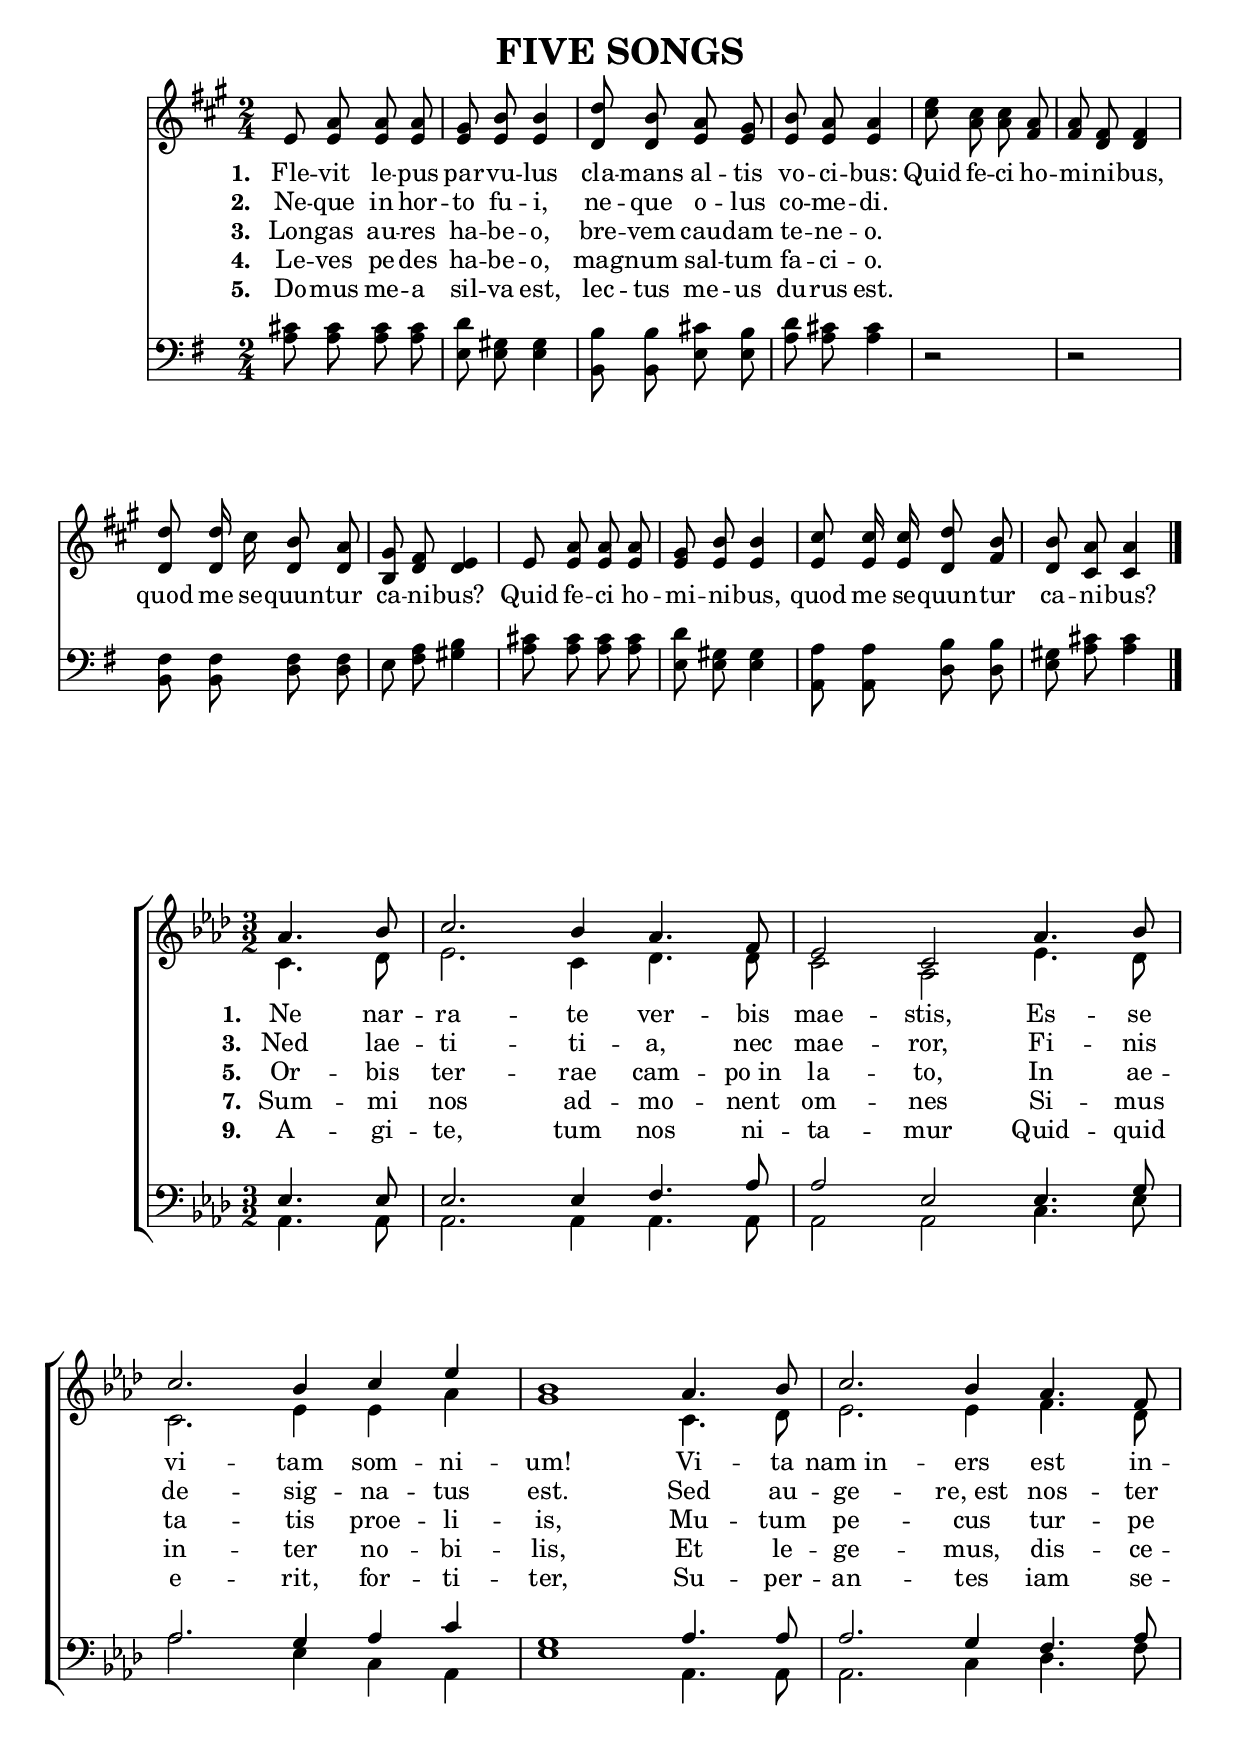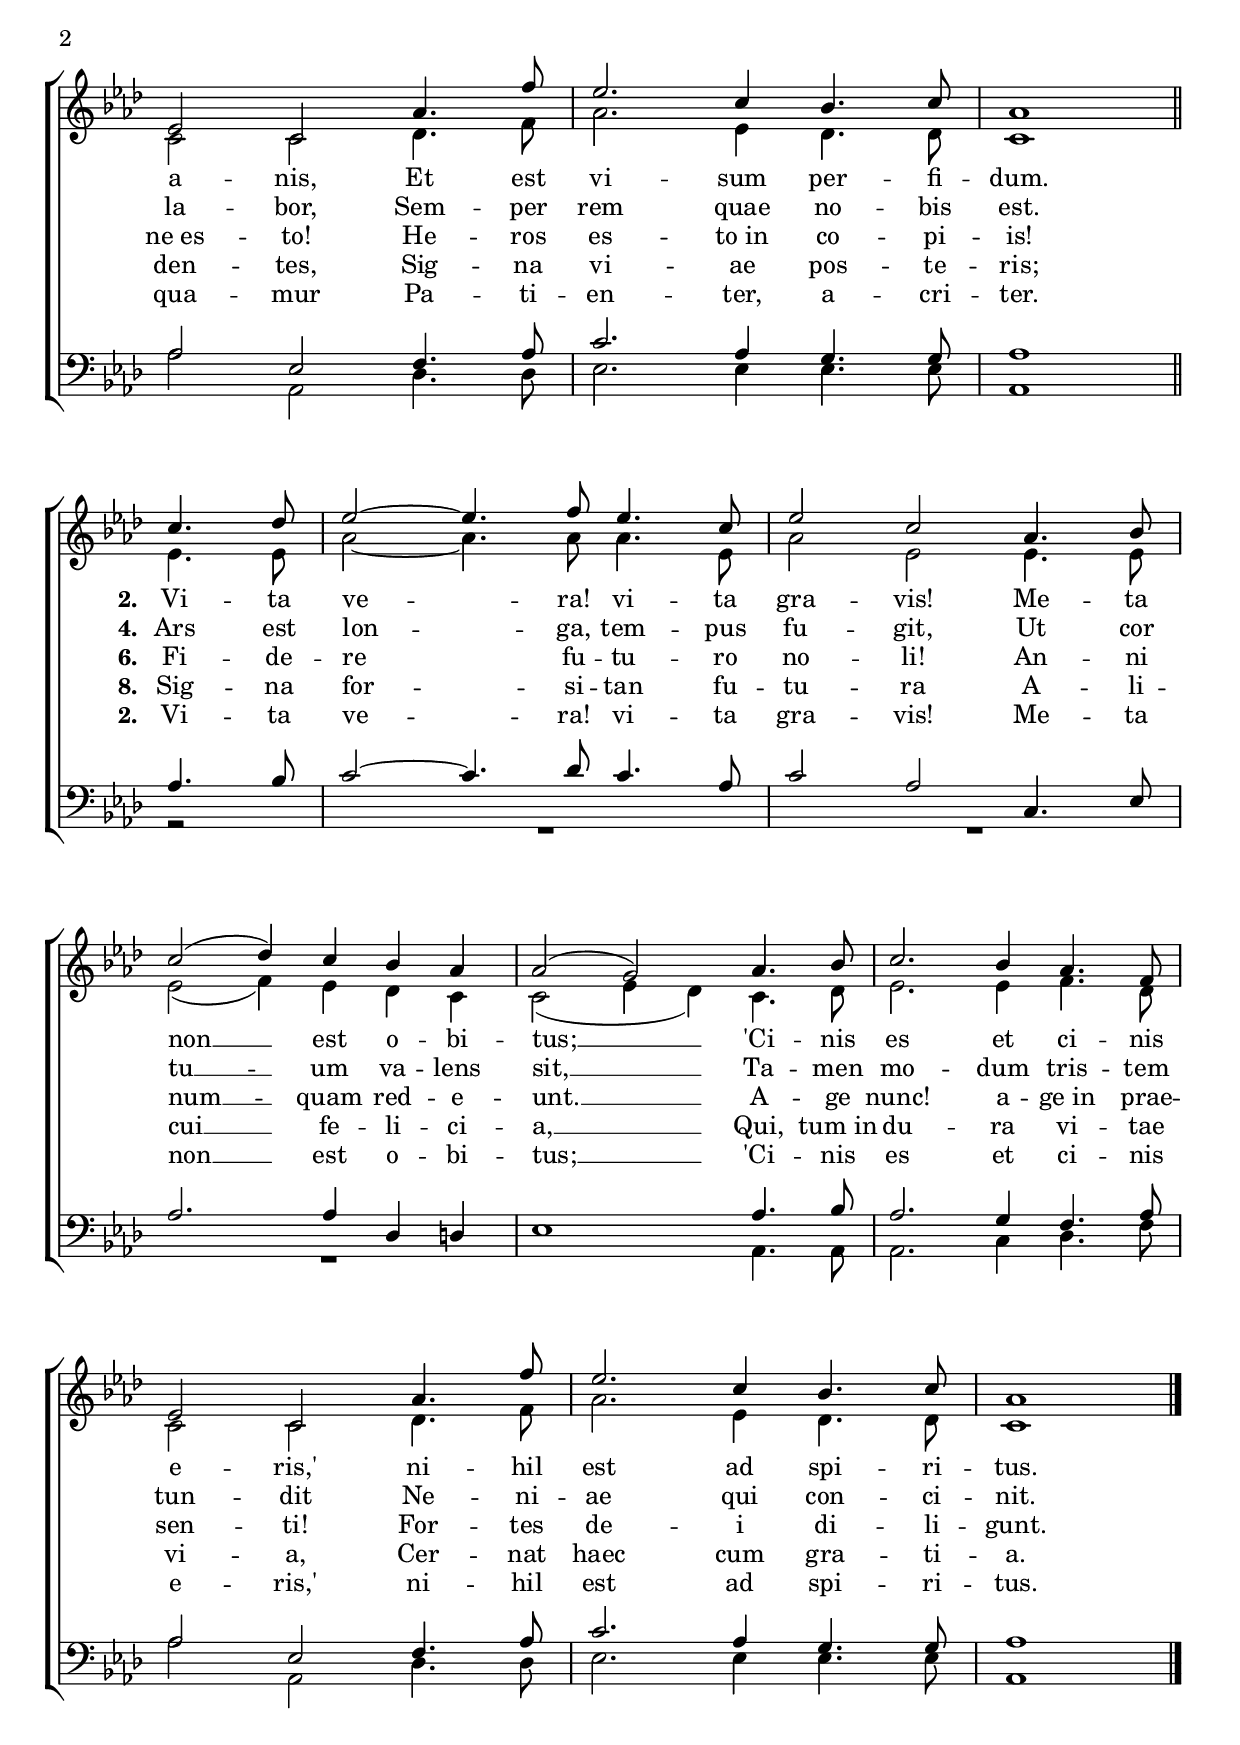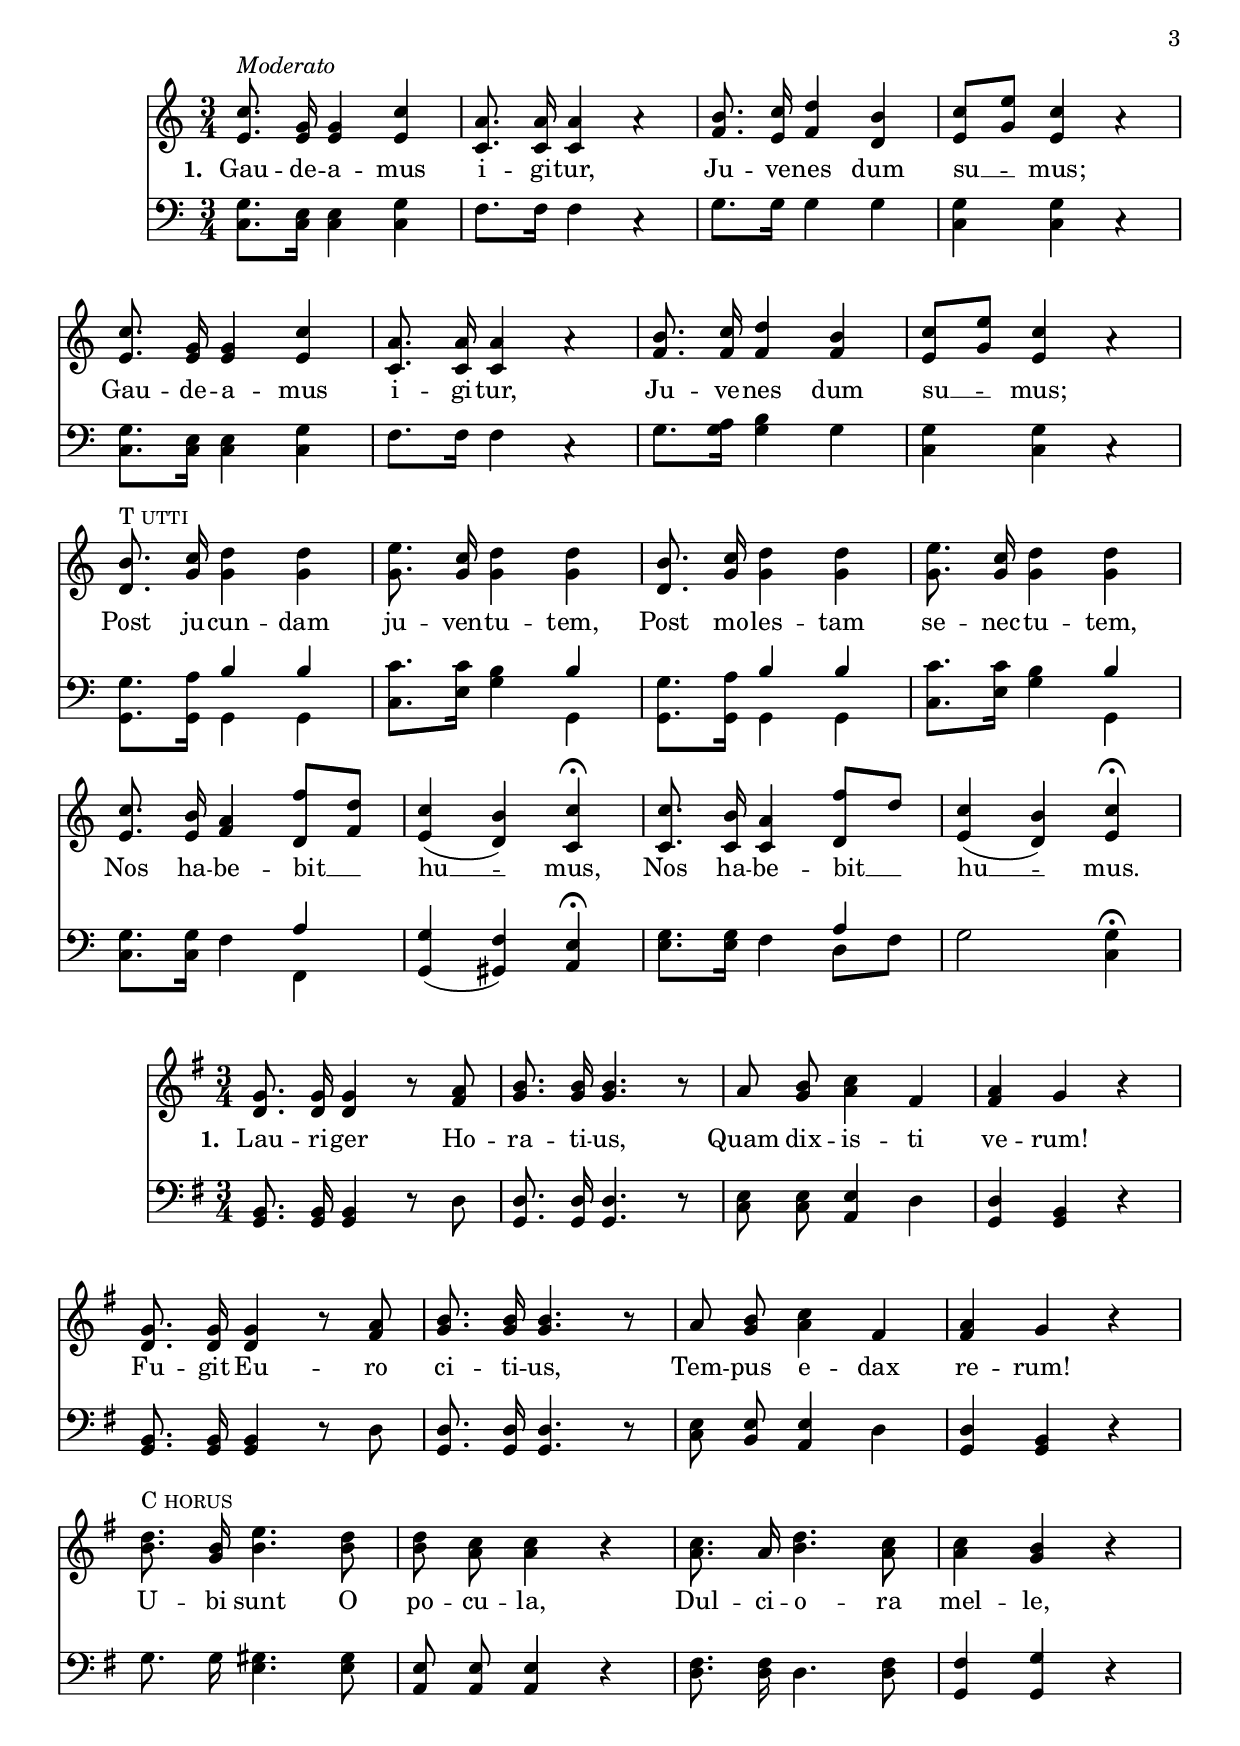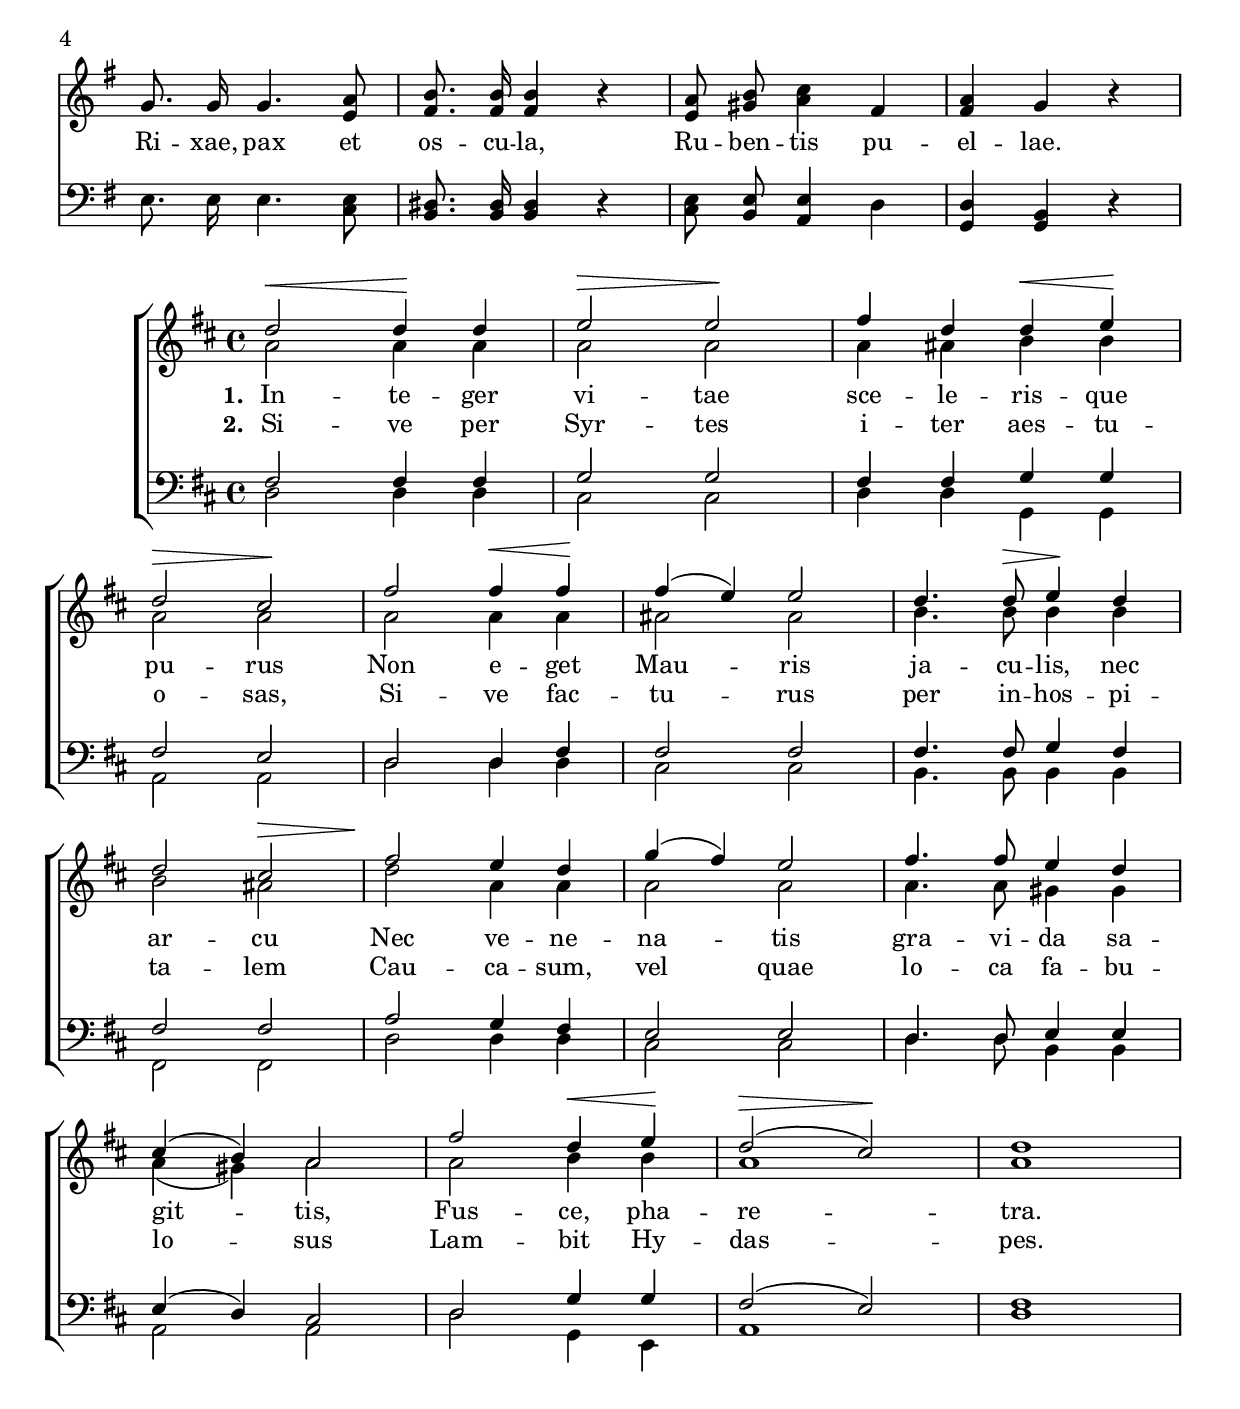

%{ This file contains the music for five songs:
  Flevit Lepus Parvulus
  Carmen Vitae (2 pages)
  Gaudeamus Igitur
  Lauriger Horatius
  Integer Vitae
They can be printed as is, but the titles won't display.
If you pull them into separate files, remove the "remark" tags from the headers, and delete or remark-out the \pageBreak command at the beginning of each song.

Text has been reduced to ascii (7-bit) form:
The name Barthelemon should have acute accents on both e's.
All occurences of lower-case "ae" should have the -ae- ligature.
The single quotation marks in "Carmen Vitae" are best replaced by curly double-quotes if your computer can display them. Ordinary double quotes may cause problems.
 %}

\version "2.6.3"
\include "english.ly"

\header{
  title = "FIVE SONGS"
}


%{ \header { title = "FLEVIT LEPUS PARVULUS"
composer = "16th Century Student Song"
} %}

<<
\relative e'
{
   \clef treble
   \key a \major
   \time 2/4
   \autoBeamOff

  << { e8 a a a  gs b b4  d8 b a gs  b a a4 |
       e'8 cs cs a  a fs fs4 | d'8 d16 cs b8 a  gs fs e4 |
       e8 a a a  gs b b4 | cs8 cs16 cs d8 b  b a a4 | \bar "|."
    } 
    {  s8 e8 e e  e  e e4  d8 d e e   e e e4 |
       cs'8 a a fs  fs d d4  | d8 d16 s16 d8 d  b8 d d4 |
       s8 e8 e e  e e e4  | e8 e16 e d8 fs  d cs cs4 |
   } 
   >>
}

  \addlyrics {
  \set stanza = "1. "
  Fle -- vit le -- pus par -- vu -- lus
  cla -- mans al -- tis vo -- ci -- bus:
  Quid fe -- ci ho -- mi -- ni -- bus,
  quod me se -- quun -- tur ca -- ni -- bus?
  Quid fe -- ci ho -- mi -- ni -- bus,
  quod me se -- quun -- tur ca -- ni -- bus?
  }

  \addlyrics {
  \set stanza = "2. "
  Ne -- que in hor -- to fu -- i,
  ne -- que o -- lus co -- me -- di.
  }

  \addlyrics {
  \set stanza = "3. "
  Lon -- gas au -- res ha -- be -- o,
  bre -- vem cau -- dam te -- ne -- o.
  }

  \addlyrics {
  \set stanza = "4. "
  Le -- ves pe -- des ha -- be -- o,
  mag -- num sal -- tum fa -- ci -- o.
  }

  \addlyrics {
  \set stanza = "5. "
  Do -- mus me -- a sil -- va est,
  lec -- tus me -- us du -- rus est.
  }

\new Staff
\relative cs'
{
  \clef bass
  \key g \major
  \time 2/4
  \autoBeamOff

   << { cs8 cs cs cs  d gs, gs4  b8 b cs b  d cs cs4
        d,2\rest  d2\rest  fs8 fs fs fs  e a b4
        cs8 cs cs cs  d gs, gs4 a8 a b b gs cs cs4 
     }
      { a8 a a a  e e e4  b8 b e e  a a a4
       s2  s2  b,8 b d d  s8 fs8 gs4
       a8 a a a  e e e4  a,8 a d d  e a a4
     } >>
}
>>

\layout {
  \context {
    \Score
    \remove Bar_number_engraver
} }

% \version "2.6.3"
% \include "english.ly"

%{ \header { title = "CARMEN VITAE"
poet = \markup \column {"H. W. Longfellow, 1839, English" "B. L. D'Ooge, 1885, Latin"}
composer = "F. H. Barthelemon, 1741-1808"
}  %}

global = {
  \key af \major
  \time 3/2
  \autoBeamOff
}

sopMusic = \relative af' {    \pageBreak
  \partial 2 af4. bf8 | c2. bf4 af4. f8  ef2 c af'4. bf8 | \break
  c2. bf4 c ef  bf1 af4. bf8 | c2. bf4 af4. f8 | \break
  ef2 c af'4. f'8  ef2. c4 bf4. c8 | af1 \bar "||" \break
  \partial 2 c4. df8 | ef2 ~ ef4. f8 ef4. c8 |
  ef2  c af4. bf8 | \break
  c2( df4) c bf af  af2( g2)  af4. bf8 | c2. bf4 af4. f8 | \break
  ef2 c af'4. f'8  ef2. c4 bf4. c8   | af1 \bar "|."
}

altoMusic = \relative c' {
  \partial 2 c4. df8 | ef2. c4 df4. df8  c2 af ef'4. df8 |
  c2. ef4 ef af  g1 c,4. df8 | ef2. ef4 f4. df8 |
  c2 c df4. f8  af2. ef4 df4. df8 | c1
  \partial 2 ef4. ef8 | af2 ~ af4. af8 af4. ef8 |
  af2  ef ef4. ef8 |
  ef2( f4) ef df c  c2( ef4 df4) c4. df8 | ef2. ef4 f4. df8 |
  c2 c df4.f8  af2. ef4 df4. df8 | c1
}

altoWords = \lyricmode {
\set stanza = "1. "
  Ne nar -- ra -- te ver -- bis mae -- stis,
  Es -- se vi -- tam som -- ni -- um! 
  Vi -- ta nam_in -- ers est in -- a -- nis,
  Et est vi -- sum per -- fi -- dum. 
  \set stanza = "2. "
  Vi -- ta ve -- ra! vi -- ta gra -- vis!
  Me -- ta non __ est o -- bi -- tus; __
  'Ci -- nis es et ci -- nis e -- ris,'
  ni -- hil est ad spi -- ri -- tus.
}
altoWordsTwo = \lyricmode {
\set stanza = "3. "
  Ned lae -- ti -- ti -- a, nec mae -- ror,
  Fi -- nis de -- sig -- na -- tus est. 
  Sed au -- ge -- re,_est nos -- ter la -- bor,
  Sem -- per rem quae no -- bis est.
\set stanza = "4. "
  Ars est lon -- ga, tem -- pus fu -- git,
  Ut cor tu __ -- um va -- lens sit, __ 
  Ta -- men mo -- dum tris -- tem tun -- dit
  Ne -- ni -- ae qui con -- ci -- nit.
}
altoWordsThree = \lyricmode { 
\set stanza = "5. "
  Or -- bis ter -- rae cam -- po_in la -- to,
  In ae -- ta -- tis proe -- li -- is, 
  Mu -- tum pe -- cus tur -- pe ne_es -- to!
  He -- ros es -- to_in co -- pi -- is!
\set stanza = "6. "
  Fi -- de -- re fu -- tu -- ro no -- li!
  An -- ni num __ -- quam red -- e -- unt. __
  A -- ge nunc! a -- ge_in prae -- sen -- ti!
  For -- tes de -- i di -- li -- gunt.
 }
altoWordsFour = \lyricmode { 
\set stanza = "7. "
  Sum -- mi nos ad -- mo -- nent om -- nes
  Si -- mus in -- ter no -- bi -- lis, 
  Et le -- ge -- mus, dis -- ce -- den -- tes,
  Sig -- na vi -- ae pos -- te -- ris;
\set stanza = "8. "
  Sig -- na for -- si -- tan fu -- tu -- ra
  A -- li -- cui __ fe -- li -- ci -- a, __ 
  Qui, tum_in du -- ra vi -- tae vi -- a,
  Cer -- nat haec cum gra -- ti -- a.
 }
altoWordsFive = \lyricmode { 
\set stanza = "9. "
  A -- gi -- te, tum nos ni -- ta -- mur
  Quid -- quid e -- rit, for -- ti -- ter, 
  Su -- per -- an -- tes iam se -- qua -- mur
  Pa -- ti -- en -- ter, a -- cri -- ter.
\set stanza = "2. "
  Vi -- ta ve -- ra! vi -- ta gra -- vis!
  Me -- ta non __ est o -- bi -- tus; __ 
  'Ci -- nis es et ci -- nis e -- ris,'
  ni -- hil est ad spi -- ri -- tus.
 }

tenorMusic = \relative ef {
   \partial 2 ef4. ef8 | ef2. ef4 f4. af8  af2 ef ef4. g8 | 
  af2. g4 af c  g1 af4. af8 | af2. g4 f4. af8 | 
  af2 ef f4. af8  c2. af4 g4. g8 | af1 \bar "||"
  \partial 2 af4. bf8 | c2 ~ c4. df8 c4. af8 |
  c2 af c,4. ef8 | af2. af4 df, d
  ef1  af4. bf8 | af2. g4 f4. af8 |
  af2 ef f4. af8   c2. af4 g4. g8 | af1 \bar "|."
}

bassMusic = \relative af, {
  \partial 2 af4. af8 | af2. af4 af4. af8  af2 af c4. ef8 |
  af2. ef4 c af  ef'1 af,4. af8 | af2. c4 df4. f8 |
  af2 af, df4. df8  ef2. ef4 ef4. ef8 | af,1
  \partial 2 r2 | R1.  R1.  R1. | 
  s1 af4. af8 | af2. c4 df4. f8 |
  af2 af, df4. df8  ef2. ef4 ef4. ef8 | af,1
}

\score {
  \context ChoirStaff <<

    \context Staff = women <<
    \context Voice =
      sopranos { \voiceOne << \global \sopMusic >> }
    \context Voice =
      altos { \voiceTwo << \global \altoMusic >> }

   \context Lyrics = altos \lyricsto altos \altoWords
   \new Lyrics \lyricsto altos \altoWordsTwo
   \new Lyrics \lyricsto altos \altoWordsThree
   \new Lyrics \lyricsto altos \altoWordsFour
   \new Lyrics \lyricsto altos \altoWordsFive
   >>

   \context Staff = men <<
     \clef bass
     \context Voice =
       tenors { \voiceOne <<\global \tenorMusic >> }
     \context Voice =
       basses { \voiceTwo <<\global \bassMusic >> }
   >>
>>

  \layout {
    \context {
      \Score
       \remove Bar_number_engraver
    }
  }
}

% \version "2.6.3"
% \include "english.ly"

% \header { title = "GAUDEAMUS" }

<<
\relative c''
{
  \clef treble
  \key c \major
  \time 3/4
  \autoBeamOff

   << {    \pageBreak
  c8.^\markup { \italic { Moderato} } g16 g4 c  a8. a16 a4 s4 |
  b8. c16 d4 b4  c8[ e8] c4 s4 | \break
  c8. g16 g4 c  a8. a16 a4 s4 |
  b8. c16 d4 b4  c8[ e8] c4 s4 | \break 
  b8.^\markup { {T} \tiny {UTTI} } c16 d4 d4  e8. c16 d4 d4 |
  b8. c16 d4 d4  e8. c16 d4 d4 | \break
  c8. b16 a4 f'8[ d8]  c4( b4) c\fermata |
  c8. b16 a4 f'8[ d8]  c4( b4) c\fermata |
   } 
    {
  e,8. e16 e4 e  c8. c16 c4 a'4\rest |
  f8. e16 f4 d4  e8[ g8] e4 a4\rest |
  e8. e16 e4 e  c8. c16 c4 a'4\rest |
  f8. f16 f4 f4  e8[ g8] e4 a4\rest |
  d,8. g16 g4 g  g8. g16 g4 g4 |
  d8. g16 g4 g4  g8. g16 g4 g4 |
  e8. e16 f4 d8[ f8]  e4( d4) c |
  c8. c16 c4 d8 s8  e4( d4) e |
   } 
   >>
}

  \addlyrics
  {
  \set stanza = "1. "
  Gau -- de -- a -- mus i -- gi -- tur,
  Ju -- ve -- nes dum su __ -- mus; 
  Gau -- de -- a -- mus i -- gi -- tur,
  Ju -- ve -- nes dum su __ -- mus; 
  Post ju -- cun -- dam ju -- ven -- tu -- tem,
  Post mo -- les -- tam se -- nec -- tu -- tem,
  Nos ha -- be -- bit __ hu __ -- mus,
  Nos ha -- be -- bit __ hu __ -- mus.
  }

{ \new Staff
  \clef bass
  \key c \major
  \time 3/4
  \autoBeamOff
  <<
  \set Staff.printPartCombineTexts = ##f
  \partcombine
  \relative g
  {
  g8. e16 e4 g  f8. f16 f4 s4 |
  g8. g16 g4 g4  g4 g s4 |
  g8. e16 e4 g  f8. f16 f4 s4 |
  g8. a16 b4 g4  g4 g s4 |
  g8. a16 b4 b  c8. c16 b4 b4 |
  g8. a16 b4 b  c8. c16 b4 b4 |
  g8. g16 f4 a  g4( f4) e\fermata |
  g8. g16 f4 a4  g2 g4\fermata |
   }
  \relative c
    {
  c8. c16 c4 c  f8. f16 f4 c4\rest |
  g'8. g16 g4 g4  c,4 c c4\rest |
  c8. c16 c4 c  f8. f16 f4 c4\rest |
  g'8. g16 g4 g4  c,4 c c4\rest |
  g8. g16 g4 g  c8. e16 g4 g,4 |
  g8. g16 g4 g  c8. e16 g4 g,4 |
  c8. c16 f4 f,4  g4( gs4) a4 |
  e'8. e16 f4 d8[ f8]  g2 c,4 |
   }
  >>

% final bass-clef bars in Polyphonic mode 

  %{ << {
  g'8. g16 f4 a4  g2 g4\fermata |
   } \\
      {
  e8. e16 f4 d8[ f8]  g2 c,4 |
   } >> %}
  }
>>

\layout {
  \context {
    \Score
    \remove Bar_number_engraver
} }

% \version "2.6.3"
% \include "english.ly"

% \header { title = "LAURIGER HORATIUS" }

<<
\relative g'
{
   \clef treble
   \key g \major
   \time 3/4
   \autoBeamOff

  << {     \pageBreak
  g8. g16 g4 b8\rest a8  b8. b16 b4. b8\rest
    a8 b c4 fs,  a g b4\rest | \break
  g8. g16 g4 b8\rest a8  b8. b16 b4. b8\rest
    a8 b c4 fs,  a g b4\rest | \break
  d8.^\markup { { C } \tiny {HORUS } } b16 e4. d8  d c c4 b4\rest
    c8. a16 d4. c8  c4 b b4\rest | \break
  g8. g16 g4. a8  b8. b16 b4 b4\rest
    a8 b c4 fs,  a g b4\rest |
   } 
    {
  d,8. d16 d4 s8 fs8  g8. g16 g4. s8  s8 g8 a4 s4   fs4 s4 s4 |
  d8. d16 d4 s8 fs8  g8. g16 g4. s8  s8 g8 a4 s4  fs4 s4 s4 |
  b8. g16 b4. b8  b a a4 s4  a8. s16 b4. a8  a4 g s4 |
  s8. s16 s4. e8  fs8. fs16 fs4 s4  e8 gs a4 s4  fs4 s4 s4 | 
   } 
  >>
}

  \addlyrics {
  \set stanza = "1. "
Lau -- ri -- ger Ho -- ra -- ti -- us, Quam dix -- is -- ti ve -- rum!
Fu -- git Eu -- ro ci -- ti -- us, Tem -- pus e -- dax re -- rum! 
U -- bi sunt O po -- cu -- la, Dul -- ci -- o -- ra mel -- le,
Ri -- xae, pax et os -- cu -- la, Ru -- ben -- tis pu -- el -- lae.
}

\new Staff
\relative b,
{
  \clef bass
  \key g \major
  \time 3/4
  \autoBeamOff

  << {
  b8. b16 b4 d8\rest d8  d8. d16 d4. d8\rest   e8 e e4 d  d b d4\rest |
  b8. b16 b4 d8\rest d8   d8. d16 d4. d8\rest   e8 e e4 d  d b d4\rest |
  g8. g16 gs4. gs8  e e e4 d4\rest  fs8. fs16 d4. fs8  fs4 g d4\rest |
  e8. e16 e4. e8  ds8. ds16 ds4 d4\rest  e8 e e4 d  d b d4\rest |
  }
  {
  g,8. g16 g4 s8 s8  g8. g16 g4. s8  c8 c a4 s4  g4 g s4 |
  g8. g16 g4 s8 s8  g8. g16 g4. s8  c8 b a4 s4  g4 g s4 |
  s8. s16 e'4. e8  a, a a4 s4  d8. d16 s4. d8  g,4 g s4 |
  s8. s16 s4. c8  b8. b16 b4 s4  c8 b a4 s4  g4 g s4 |
  } >>
}
>>

\layout {
  \context {
    \Score
    \remove Bar_number_engraver
  }
}

% \version "2.6.3"
% \include "english.ly"

% \header { title = "INTEGER VITAE" }

global = {
  \key d \major
  \time 4/4
  \autoBeamOff
  \dynamicUp
}

sopMusic = \relative d'' {     \pageBreak
  d2\< d4\! d  e2\> e\!  fs4 d d\< e\! \break d2\> cs\! |
  fs2 fs4\< fs\! fs4( e4) e2  d4. d8\> e4\! d \break  d2 cs\> |
  fs2\! e4 d  g4( fs4) e2  fs4. fs8 e4 d \break  cs4( b4) a2 |
  fs'2 d4\< e4\!  d2(\> cs2)\!  d1 |
}

altoMusic = \relative a' {
  a2 a4 a  a2 a  a4 as b b  a2 a | 
  a2 a4 a  as2 as2  b4. b8 b4 b  b2 as |
  d2 a4 a  a2 a2  a4. a8 gs4 gs  a4( gs4) a2  |
  a2 b4 b4  a1  a1 | 
}

altoWords = \lyricmode {
   \set stanza = "1. "
   In -- te -- ger vi -- tae sce -- le -- ris -- que pu -- rus 
   Non e -- get Mau -- ris ja -- cu -- lis, nec ar -- cu 
   Nec ve -- ne -- na -- tis gra -- vi -- da sa -- git -- tis, 
   Fus -- ce, pha -- re -- tra.
}
altoWordsTwo = \lyricmode {
   \set stanza = "2. "
   Si -- ve per Syr -- tes i -- ter aes -- tu -- o -- sas, 
   Si -- ve fac -- tu -- rus per in -- hos -- pi -- ta -- lem 
   Cau -- ca -- sum, vel quae lo -- ca fa -- bu -- lo -- sus 
   Lam -- bit Hy -- das -- pes.
}

tenorMusic = \relative fs {
  fs2 fs4 fs  g2 g  fs4 fs g g  fs2 e |
  d2 d4 fs  fs2 fs  fs4. fs8 g4 fs  fs2 fs  |
  a2 g4 fs  e2 e  d4. d8 e4 e  e( d) cs2 |
  d2 g4 g  fs2( e) fs1 |
}

bassMusic = \relative d {
  d2 d4 d  cs2 cs  d4 d g, g  a2 a | 
  d2 d4 d  cs2 cs  b4. b8 b4 b  fs2 fs |
  d'2 d4 d  cs2 cs  d4. d8 b4 b  a2 a2 |
  d2 g,4 e  a1  d1 |
}

\score {
  \context ChoirStaff <<
    \context Staff = women <<
    \context Voice =
      sopranos { \voiceOne << \global \sopMusic >> }
    \context Voice =
      altos { \voiceTwo << \global \altoMusic >> }

  \context Lyrics = altos \lyricsto altos \altoWords
  \new Lyrics \lyricsto altos \altoWordsTwo
  >>

    \context Staff = men <<
    \clef bass
    \context Voice =
       tenors { \voiceOne << \global \tenorMusic >> }
    \context Voice =
       basses { \voiceTwo << \global \bassMusic >> }
  >>
>>

  \layout {
    \context {
      \Score
       \remove Bar_number_engraver
    }
  }
}

